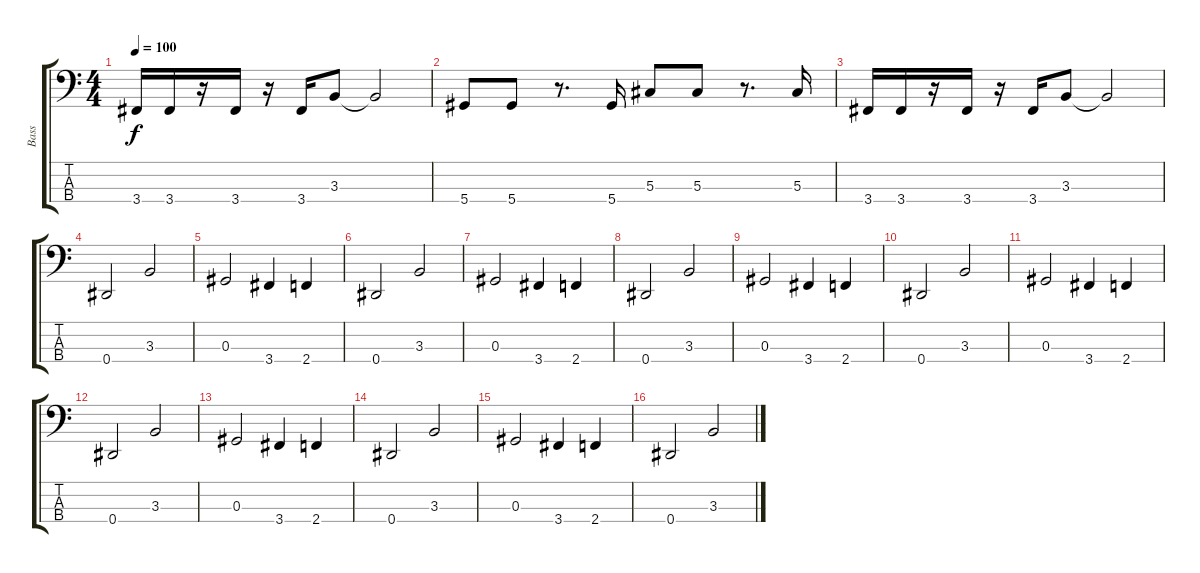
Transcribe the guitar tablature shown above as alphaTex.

\track ("Bass" "Bass") {instrument electricbassfinger}
\staff {score tabs}
\tuning (Gb2 Db2 Ab1 Eb1) {hide}
\ts (4 4)
\tempo 100
\clef f4
\ks c
3.4.16{dy f} 3.4.16 r.16 3.4.16 r.16 3.4.16 3.3.8 3.3{t}.2 |
5.4.8 5.4.8 r.8{d} 5.4.16 5.3.8 5.3.8 r.8{d} 5.3.16 |
3.4.16 3.4.16 r.16 3.4.16 r.16 3.4.16 3.3.8 3.3{t}.2 |
0.4.2 3.3.2 |
0.3.2 3.4.4 2.4.4 |
0.4.2 3.3.2 |
0.3.2 3.4.4 2.4.4 |
0.4.2 3.3.2 |
0.3.2 3.4.4 2.4.4 |
0.4.2 3.3.2 |
0.3.2 3.4.4 2.4.4 |
0.4.2 3.3.2 |
0.3.2 3.4.4 2.4.4 |
0.4.2 3.3.2 |
0.3.2 3.4.4 2.4.4 |
0.4.2 3.3.2
